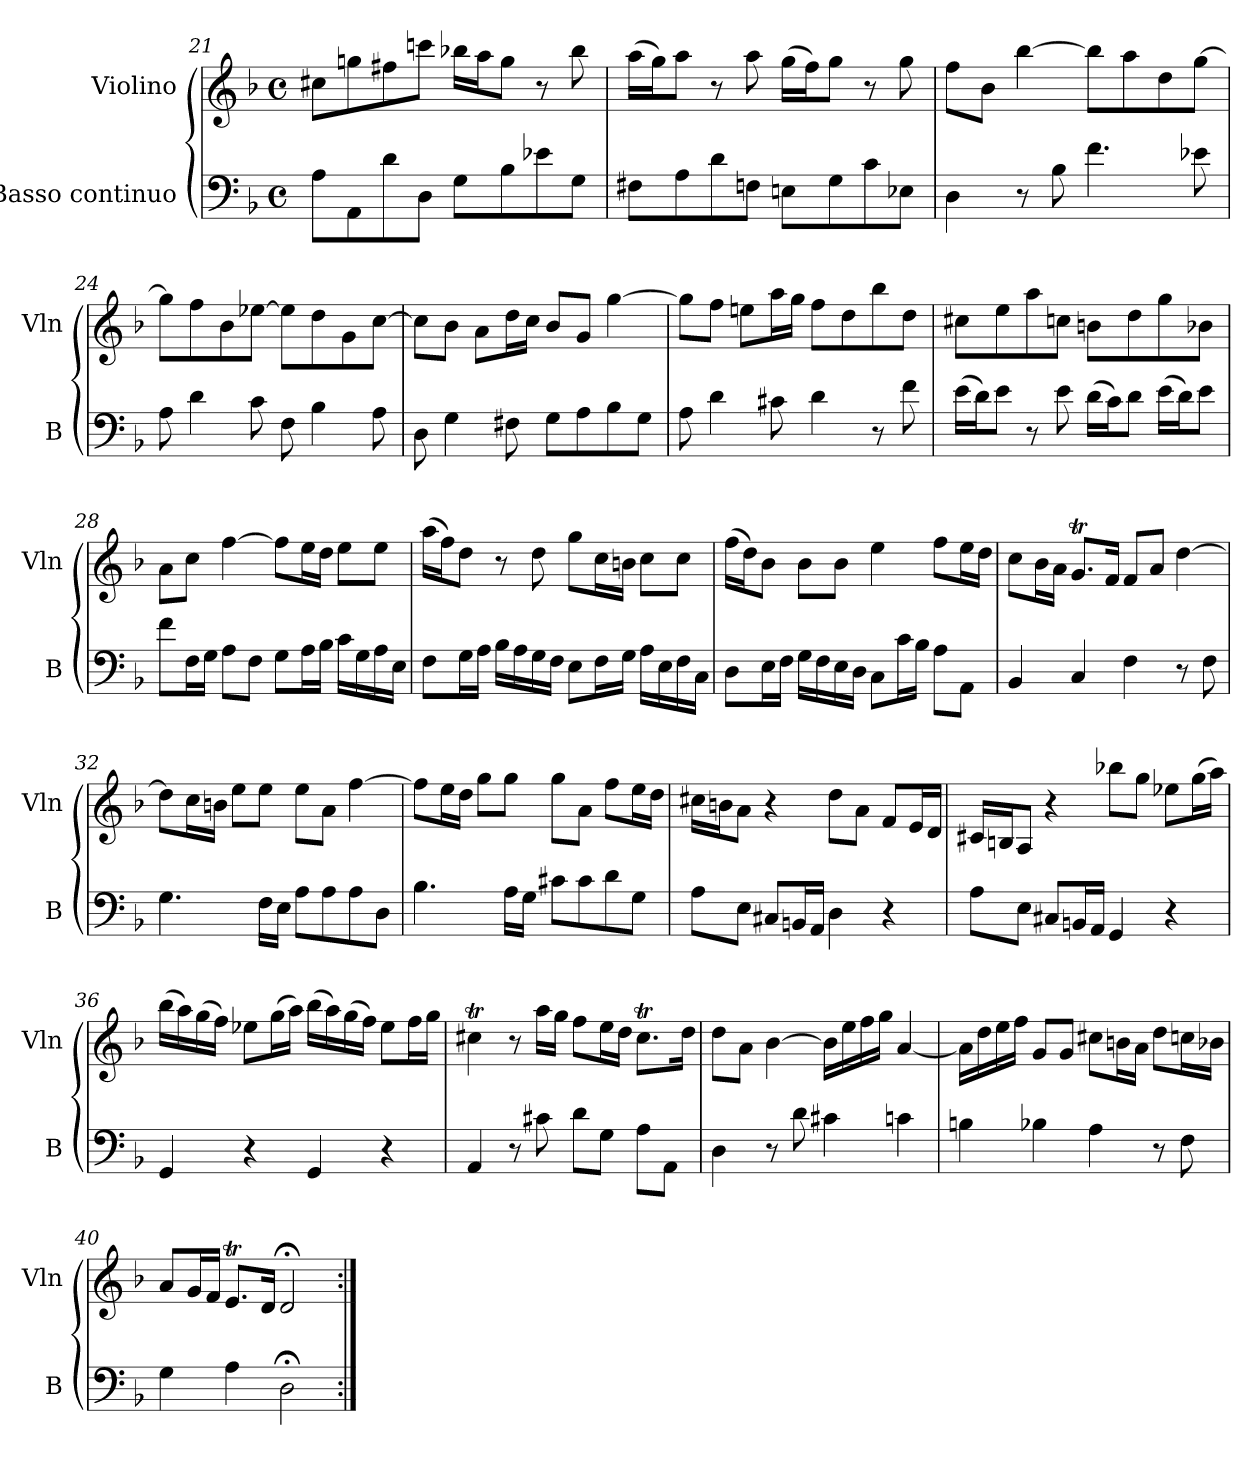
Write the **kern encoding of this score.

**kern	**kern
*part2	*part1
*staff2	*staff1
*I"Basso continuo	*I"Violino
*I'B	*I'Vln
*clefF4	*clefG2
*k[b-]	*k[b-]
*d:	*d:
*M4/4	*M4/4
*met(c)	*met(c)
=21	=21
8A\L	8cc#X\L
8AA\	8ggn\
8d\	8ff#X\
8D\J	8cccn\J
8G\L	16bb-X\LL
.	16aa\J
8B-\	8gg\J
8e-X\	8r
8G\J	8bb-\
=22	=22
8F#X\L	(16aa\LL
.	16gg\J)
8A\	8aa\J
8d\	8r
8Fn\J	8aa\
8En\L	(16gg\LL
.	16ff\J)
8G\	8gg\J
8c\	8r
8E-X\J	8gg\
=23	=23
4D\	8ff\L
.	8b-\J
8r	[4bb-\
8B-\	.
4.f\	8bb-\L]
.	8aa\
.	8dd\
8e-X\	[8gg\J
=24	=24
8A\	8gg\L]
4d\	8ff\
.	8b-\
8c\	[8ee-X\J
8F\	8ee-\L]
4B-\	8dd\
.	8g\
8A\	[8cc\J
=25	=25
8D\	8cc\L]
4G\	8b-\J
.	8a\L
8F#X\	16dd\L
.	16cc\JJ
8G\L	8b-/L
8A\	8g/J
8B-\	[4gg\
8G\J	.
=26	=26
8A\	8gg\L]
4d\	8ff\J
.	8een\L
8c#X\	16aa\L
.	16gg\JJ
4d\	8ff\L
.	8dd\
8r	8bb-\
8f\	8dd\J
=27	=27
(16e\LL	8cc#X\L
16d\J)	.
8e\J	8ee\
8r	8aa\
8e\	8ccn\J
(16d\LL	8bn\L
16c\J)	.
8d\J	8dd\
(16e\LL	8gg\
16d\J)	.
8e\J	8b-X\J
=28	=28
8f\L	8a\L
16F\L	8cc\J
16G\JJ	.
8A\L	[4ff\
8F\J	.
8G\L	8ff\L]
16A\L	16ee\L
16B-\JJ	16dd\JJ
16c\LL	8ee\L
16G\	.
16A\	8ee\J
16E\JJ	.
=29	=29
8F\L	(16aa\LL
.	16ff\J)
16G\L	8dd\J
16A\JJ	.
16B-\LL	8r
16A\	.
16G\	8dd\
16F\JJ	.
8E\L	8gg\L
16F\L	16cc\L
16G\JJ	16bn\JJ
16A\LL	8cc\L
16E\	.
16F\	8cc\J
16C\JJ	.
=30	=30
8D\L	(16ff\LL
.	16dd\J)
16E\L	8b-\J
16F\JJ	.
16G\LL	8b-\L
16F\	.
16E\	8b-\J
16D\JJ	.
8C\L	4ee\
16c\L	.
16B-\JJ	.
8A\L	8ff\L
8AA\J	16ee\L
.	16dd\JJ
=31	=31
4BB-/	8cc\L
.	16b-\L
.	16a\JJ
4C/	8.gT/L
.	16f/Jk
4F\	8f/L
.	8a/J
8r	[4dd\
8F\	.
=32	=32
4.G\	8dd\L]
.	16cc\L
.	16bn\JJ
.	8ee\L
16F\LL	8ee\J
16E\JJ	.
8A\L	8ee\L
8A\	8a\J
8A\	[4ff\
8D\J	.
=33	=33
4.B-\	8ff\L]
.	16ee\L
.	16dd\JJ
.	8gg\L
16A\LL	8gg\J
16G\JJ	.
8c#X\L	8gg\L
8c#\	8a\J
8d\	8ff\L
8G\J	16ee\L
.	16dd\JJ
=34	=34
8A\L	16cc#X\LL
.	16bn\J
8E\J	8a\J
8C#X/L	4r
16BBn/L	.
16AA/JJ	.
4D\	8dd\L
.	8a\J
4r	8f/L
.	16e/L
.	16d/JJ
=35	=35
8A\L	16c#X/LL
.	16Bn/J
8E\J	8A/J
8C#X/L	4r
16BBn/L	.
16AA/JJ	.
4GG/	8bb-X\L
.	8gg\J
4r	8ee-X\L
.	(16gg\L
.	16aa\JJ)
=36	=36
4GG/	(16bb-\LL
.	16aa\)
.	(16gg\
.	16ff\JJ)
4r	8ee-X\L
.	(16gg\L
.	16aa\JJ)
4GG/	(16bb-\LL
.	16aa\)
.	(16gg\
.	16ff\JJ)
4r	8ee-\L
.	16ff\L
.	16gg\JJ
=37	=37
4AA/	4cc#Xt\
8r	8r
8c#X\	16aa\LL
.	16gg\JJ
8d\L	8ff\L
8G\J	16ee\L
.	16dd\JJ
8A\L	8.cc#t\L
8AA\J	.
.	16dd\Jk
=38	=38
4D\	8dd\L
.	8a\J
8r	[4b-\
8d\	.
4c#X\	16b-\LL]
.	16ee\
.	16ff\
.	16gg\JJ
4cn\	[4a/
=39	=39
4Bn\	16a\LL]
.	16dd\
.	16ee\
.	16ff\JJ
4B-X\	8g/L
.	8g/J
4A\	8cc#X\L
.	16bn\L
.	16a\JJ
8r	8dd\L
8F\	16ccn\L
.	16b-X\JJ
=40	=40
4G\	8a/L
.	16g/L
.	16f/JJ
4A\	8.et/L
.	16d/Jk
2D;<\	2d;</
=:|!	=:|!
*-	*-
